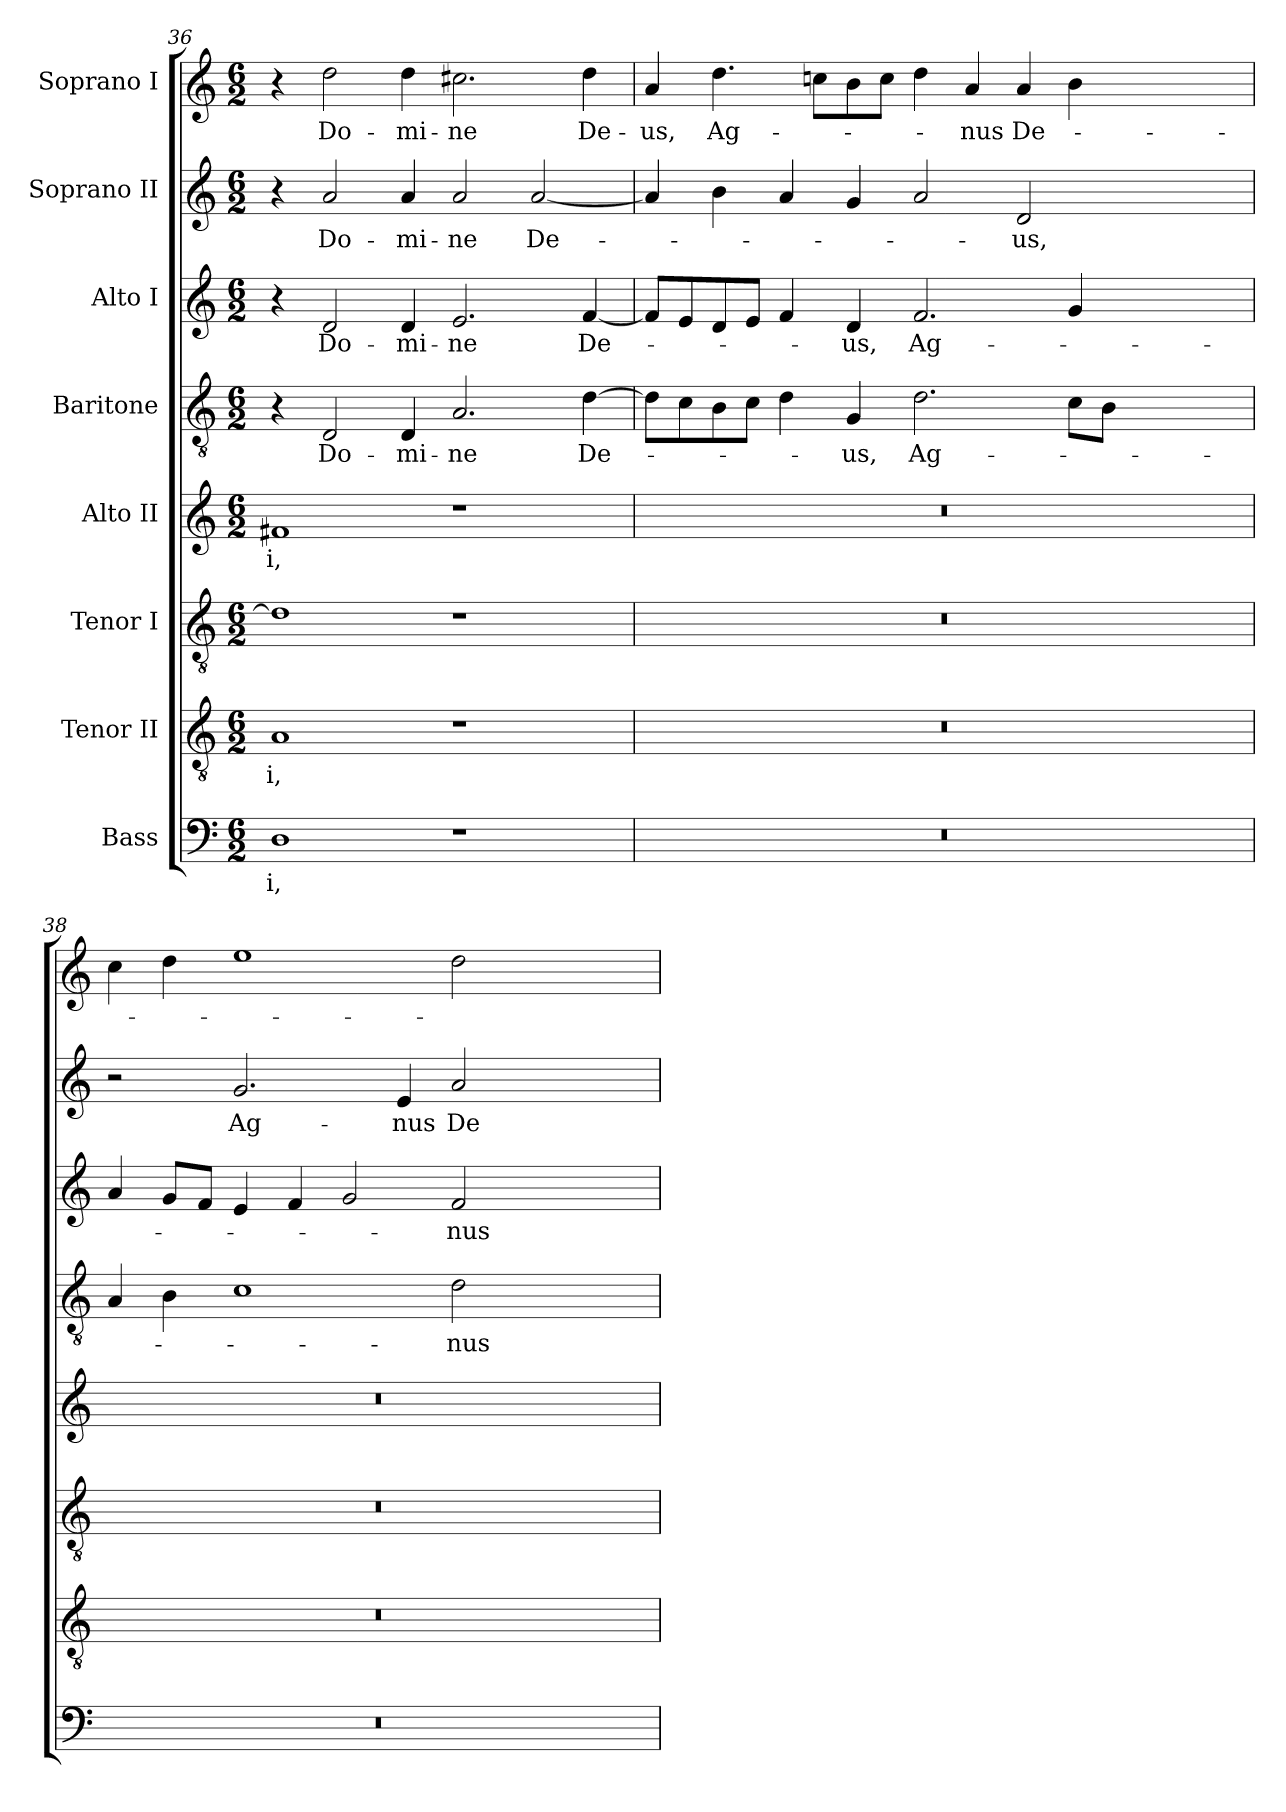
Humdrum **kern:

**kern	**text	**kern	**text	**kern	**kern	**text	**kern	**text	**kern	**text	**kern	**text	**kern	**text
*part8	*part8	*part7	*part7	*part6	*part5	*part5	*part4	*part4	*part3	*part3	*part2	*part2	*part1	*part1
*staff8	*staff8	*staff7	*staff7	*staff6	*staff5	*staff5	*staff4	*staff4	*staff3	*staff3	*staff2	*staff2	*staff1	*staff1
*I"Bass	*	*I"Tenor II	*	*I"Tenor I	*I"Alto II	*	*I"Baritone	*	*I"Alto I	*	*I"Soprano II	*	*I"Soprano I	*
!!LO:LB:g=z
*clefF4	*	*clefGv2	*	*clefGv2	*clefG2	*	*clefGv2	*	*clefG2	*	*clefG2	*	*clefG2	*
*ITrd7c12	*	*ITrd7c12	*	*ITrd7c12	*	*	*ITrd7c12	*	*	*	*	*	*	*
*k[]	*	*k[]	*	*k[]	*k[]	*	*k[]	*	*k[]	*	*k[]	*	*k[]	*
*C:	*	*C:	*	*C:	*C:	*	*C:	*	*C:	*	*C:	*	*C:	*
*M6/2	*	*M6/2	*	*M6/2	*M6/2	*	*M6/2	*	*M6/2	*	*M6/2	*	*M6/2	*
=36	=36	=36	=36	=36	=36	=36	=36	=36	=36	=36	=36	=36	=36	=36
!	!LO:LY:b:color=#000000	!	!	!	!	!	!	!	!	!	!	!	!	!
!	!	!	!LO:LY:b:color=#000000	!	!	!	!	!	!	!	!	!	!	!
!	!	!	!	!	!	!LO:LY:b:color=#000000	!	!	!	!	!	!	!	!
1DDi	-i,	1AAi	-i,	1Di]	1f#Xi	-i,	4r	.	4r	.	4r	.	4r	.
!	!	!	!	!	!	!	!	!LO:LY:b:color=#000000	!	!	!	!	!	!
!	!	!	!	!	!	!	!	!	!	!LO:LY:b:color=#000000	!	!	!	!
!	!	!	!	!	!	!	!	!	!	!	!	!LO:LY:b:color=#000000	!	!
!	!	!	!	!	!	!	!	!	!	!	!	!	!	!LO:LY:b:color=#000000
.	.	.	.	.	.	.	2DDi/	Do-	2di/	Do-	2ai/	Do-	2ddi\	Do-
!	!	!	!	!	!	!	!	!LO:LY:b:color=#000000	!	!	!	!	!	!
!	!	!	!	!	!	!	!	!	!	!LO:LY:b:color=#000000	!	!	!	!
!	!	!	!	!	!	!	!	!	!	!	!	!LO:LY:b:color=#000000	!	!
!	!	!	!	!	!	!	!	!	!	!	!	!	!	!LO:LY:b:color=#000000
.	.	.	.	.	.	.	4DDi/	-mi-	4di/	-mi-	4ai/	-mi-	4ddi\	-mi-
!	!	!	!	!	!	!	!	!LO:LY:b:color=#000000	!	!	!	!	!	!
!	!	!	!	!	!	!	!	!	!	!LO:LY:b:color=#000000	!	!	!	!
!	!	!	!	!	!	!	!	!	!	!	!	!LO:LY:b:color=#000000	!	!
!	!	!	!	!	!	!	!	!	!	!	!	!	!	!LO:LY:b:color=#000000
1r	.	1r	.	1r	1r	.	2.AAi/	-ne	2.ei/	-ne	2ai/	-ne	2.cc#Xi\	-ne
!	!	!	!	!	!	!	!	!	!	!	!	!LO:LY:b:color=#000000	!	!
.	.	.	.	.	.	.	.	.	.	.	[<2ai/	De-	.	.
!	!	!	!	!	!	!	!	!LO:LY:b:color=#000000	!	!	!	!	!	!
!	!	!	!	!	!	!	!	!	!	!LO:LY:b:color=#000000	!	!	!	!
!	!	!	!	!	!	!	!	!	!	!	!	!	!	!LO:LY:b:color=#000000
.	.	.	.	.	.	.	[>4Di\	De-	[<4fi/	De-	.	.	4ddi\	De-
=37	=37	=37	=37	=37	=37	=37	=37	=37	=37	=37	=37	=37	=37	=37
!LO:N:vis=1	!	!LO:N:vis=1	!	!LO:N:vis=1	!LO:N:vis=1	!	!	!	!	!	!	!	!	!
!	!	!	!	!	!	!	!	!	!	!	!	!	!	!LO:LY:b:color=#000000
0.r	.	0.r	.	0.r	0.r	.	8Di\L]	.	8fi/L]	.	4ai/]	.	4ai/	-us,
.	.	.	.	.	.	.	8Ci\	.	8ei/	.	.	.	.	.
!	!	!	!	!	!	!	!	!	!	!	!	!	!	!LO:LY:b:color=#000000
.	.	.	.	.	.	.	8BBi\	.	8di/	.	4bi\	.	4.ddi\	Ag-
.	.	.	.	.	.	.	8Ci\J	.	8ei/J	.	.	.	.	.
.	.	.	.	.	.	.	4Di\	.	4fi/	.	4ai/	.	.	.
.	.	.	.	.	.	.	.	.	.	.	.	.	8ccni\L	.
!	!	!	!	!	!	!	!	!LO:LY:b:color=#000000	!	!	!	!	!	!
!	!	!	!	!	!	!	!	!	!	!LO:LY:b:color=#000000	!	!	!	!
.	.	.	.	.	.	.	4GGi/	-us,	4di/	-us,	4gi/	.	8bi\	.
.	.	.	.	.	.	.	.	.	.	.	.	.	8cci\J	.
!	!	!	!	!	!	!	!	!LO:LY:b:color=#000000	!	!	!	!	!	!
!	!	!	!	!	!	!	!	!	!	!LO:LY:b:color=#000000	!	!	!	!
.	.	.	.	.	.	.	2.Di\	Ag-	2.fi/	Ag-	2ai/	.	4ddi\	.
!	!	!	!	!	!	!	!	!	!	!	!	!	!	!LO:LY:b:color=#000000
.	.	.	.	.	.	.	.	.	.	.	.	.	4ai/	-nus
!	!	!	!	!	!	!	!	!	!	!	!	!LO:LY:b:color=#000000	!	!
!	!	!	!	!	!	!	!	!	!	!	!	!	!	!LO:LY:b:color=#000000
.	.	.	.	.	.	.	.	.	.	.	2di/	-us,	4ai/	De-
.	.	.	.	.	.	.	8Ci\L	.	4gi/	.	.	.	4bi\	.
.	.	.	.	.	.	.	8BBi\J	.	.	.	.	.	.	.
.	.	.	.	.	.	.	1ryy	.	1ryy	.	1ryy	.	1ryy	.
=38	=38	=38	=38	=38	=38	=38	=38	=38	=38	=38	=38	=38	=38	=38
!LO:N:vis=1	!	!LO:N:vis=1	!	!LO:N:vis=1	!LO:N:vis=1	!	!	!	!	!	!	!	!	!
0.r	.	0.r	.	0.r	0.r	.	4AAi/	.	4ai/	.	2r	.	4cci\	.
.	.	.	.	.	.	.	4BBi\	.	8gi/L	.	.	.	4ddi\	.
.	.	.	.	.	.	.	.	.	8fi/J	.	.	.	.	.
!	!	!	!	!	!	!	!	!	!	!	!	!LO:LY:b:color=#000000	!	!
.	.	.	.	.	.	.	1Ci	.	4ei/	.	2.gi/	Ag-	1eei	.
.	.	.	.	.	.	.	.	.	4fi/	.	.	.	.	.
.	.	.	.	.	.	.	.	.	2gi/	.	.	.	.	.
!	!	!	!	!	!	!	!	!	!	!	!	!LO:LY:b:color=#000000	!	!
.	.	.	.	.	.	.	.	.	.	.	4ei/	-nus	.	.
!	!	!	!	!	!	!	!	!LO:LY:b:color=#000000	!	!	!	!	!	!
!	!	!	!	!	!	!	!	!	!	!LO:LY:b:color=#000000	!	!	!	!
!	!	!	!	!	!	!	!	!	!	!	!	!LO:LY:b:color=#000000	!	!
.	.	.	.	.	.	.	2Di\	-nus	2fi/	-nus	2ai/	De-	2ddi\	.
.	.	.	.	.	.	.	1ryy	.	1ryy	.	1ryy	.	1ryy	.
=	=	=	=	=	=	=	=	=	=	=	=	=	=	=
*-	*-	*-	*-	*-	*-	*-	*-	*-	*-	*-	*-	*-	*-	*-
